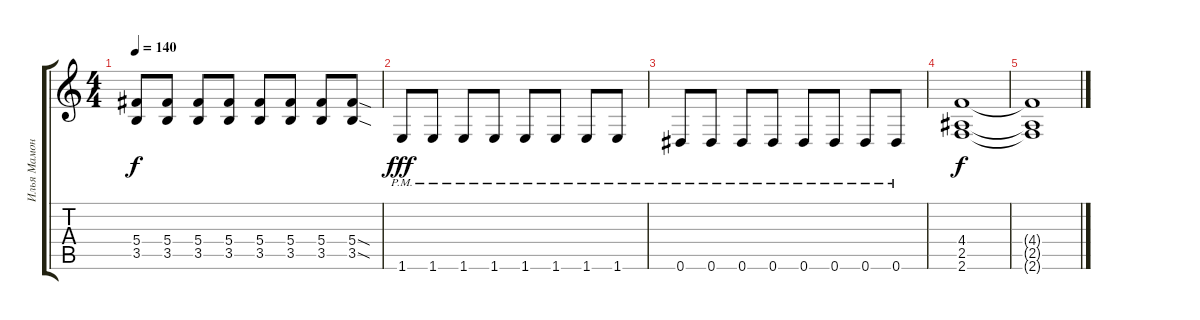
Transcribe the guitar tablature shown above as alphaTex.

\track ("Илья Мамонтов" "Илья Мамон") {instrument distortionguitar}
\staff {score tabs}
\tuning (Eb4 Bb3 Gb3 Db3 Ab2 Eb2) {hide}
\ts (4 4)
\tempo 140
\clef g2
\ks c
(5.4 3.5).8{dy f} (5.4 3.5).8 (5.4 3.5).8 (5.4 3.5).8 (5.4 3.5).8 (5.4 3.5).8 (5.4 3.5).8 (5.4{sod} 3.5{sod}).8 |
1.6{pm}.8{dy fff} 1.6{pm}.8 1.6{pm}.8 1.6{pm}.8 1.6{pm}.8 1.6{pm}.8 1.6{pm}.8 1.6{pm}.8 |
0.6{pm}.8 0.6{pm}.8 0.6{pm}.8 0.6{pm}.8 0.6{pm}.8 0.6{pm}.8 0.6{pm}.8 0.6{pm}.8 |
(4.4 2.5 2.6).1{dy f} |
(4.4{t} 2.5{t} 2.6{t}).1
